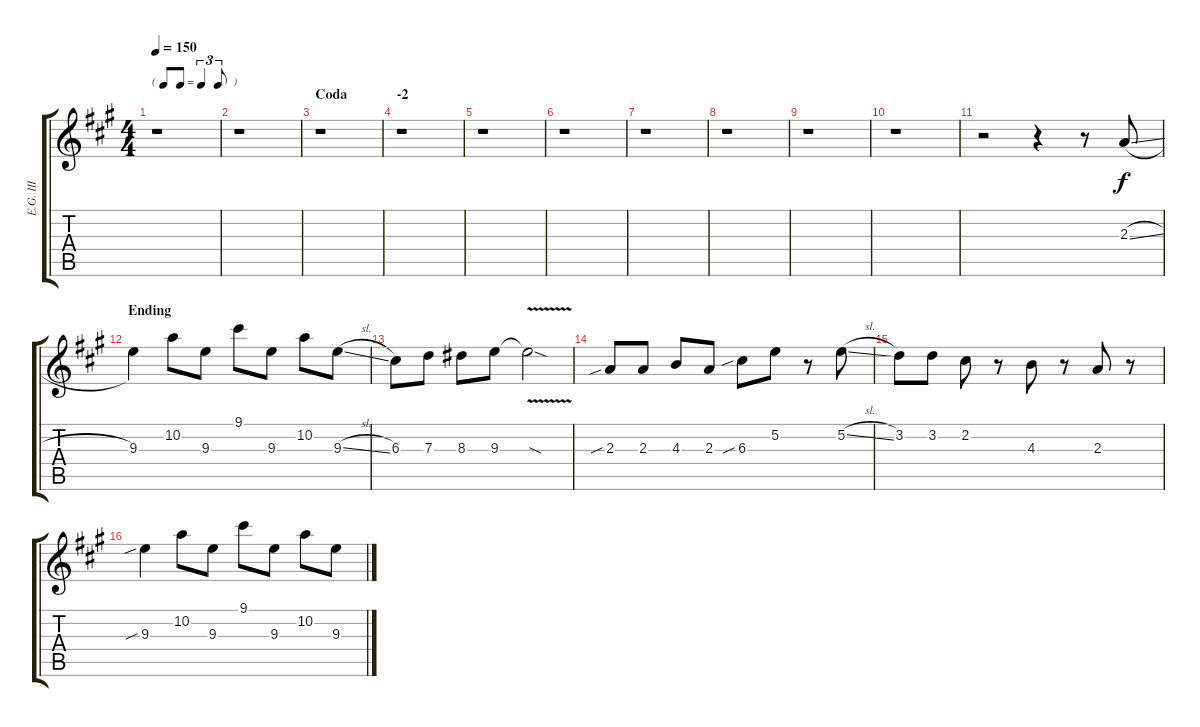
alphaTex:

\track ("E.G. III" "E.G. III") {instrument distortionguitar}
\staff {score tabs}
\tuning (E4 B3 G3 D3 A2 E2) {hide}
\ts (4 4)
\tf triplet8th
\tempo 150
\clef g2
\ks a
r.1{dy f} |
r.1 |
\section ("" "Coda")
r.1 |
\section ("" "-2")
r.1 |
r.1 |
r.1 |
r.1 |
r.1 |
r.1 |
r.1 |
r.2 r.4 r.8 2.3{sl}.8 |
\section ("" "Ending")
9.3.4 10.2.8 9.3.8 9.1.8 9.3.8 10.2.8 9.3{sl}.8 |
6.3.8 7.3.8 8.3.8 9.3.8 9.3{v sod t}.2 |
2.3{sib}.8 2.3.8 4.3.8 2.3.8 6.3{sib}.8 5.2.8 r.8 5.2{sl}.8 |
3.2.8 3.2.8 2.2.8 r.8 4.3.8 r.8 2.3.8 r.8 |
9.3{sib}.4 10.2.8 9.3.8 9.1.8 9.3.8 10.2.8 9.3{sl}.8
